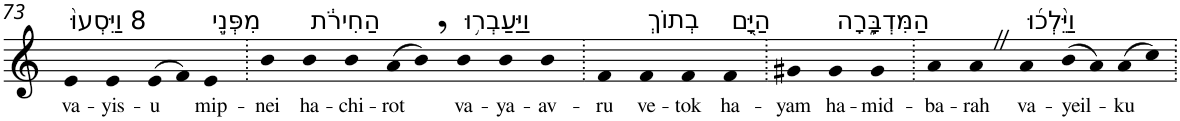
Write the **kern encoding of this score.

**kern	**text
*part1	*part1
*staff1	*staff1
*I"Piano	*
*I'Pno	*
!!LO:PB:g=z
*clefG2	*
*k[]	*
=73	=73
!LO:TX:a:t=8 וַיִּסְעוּ֙	!
!	!LO:LY:b
4e	va-
!	!LO:LY:b
4e	-yis-
!	!LO:LY:b
(>8e	-u
8f)	.
!LO:TX:a:t=מִפְּנֵ֣י	!
!	!LO:LY:b
4e	mip-
=74.	=74.
!	!LO:LY:b
4b	-nei
!LO:TX:a:t=הַחִירֹ֔ת	!
!	!LO:LY:b
4b	ha-
!	!LO:LY:b
4b	-chi-
!	!LO:LY:b
(>8a	-rot
8b,)	.
!LO:TX:a:t=וַיַּעַבְר֥וּ	!
!	!LO:LY:b
4b	va-
!	!LO:LY:b
4b	-ya-
!	!LO:LY:b
4b	-av-
=75.	=75.
!	!LO:LY:b
4f	-ru
!LO:TX:a:t=בְתוֹךְ	!
!	!LO:LY:b
4f	ve-
!	!LO:LY:b
4f	-tok
!LO:TX:a:t=הַיָּ֖ם	!
!	!LO:LY:b
4f	ha-
=76.	=76.
!	!LO:LY:b
4g#X	-yam
!LO:TX:a:t=הַמִּדְבָּ֑רָה	!
!	!LO:LY:b
4g#	ha-
!	!LO:LY:b
4g#	-mid-
=77.	=77.
!	!LO:LY:b
4a	-ba-
!	!LO:LY:b
4aZ	-rah
!LO:TX:a:t=וַיֵּ֨לְכ֜וּ	!
!	!LO:LY:b
4a	va-
!	!LO:LY:b
(>8b	-yeil-
8a)	.
!	!LO:LY:b
(>8a	-ku
8cc)	.
=.	=.
*-	*-
